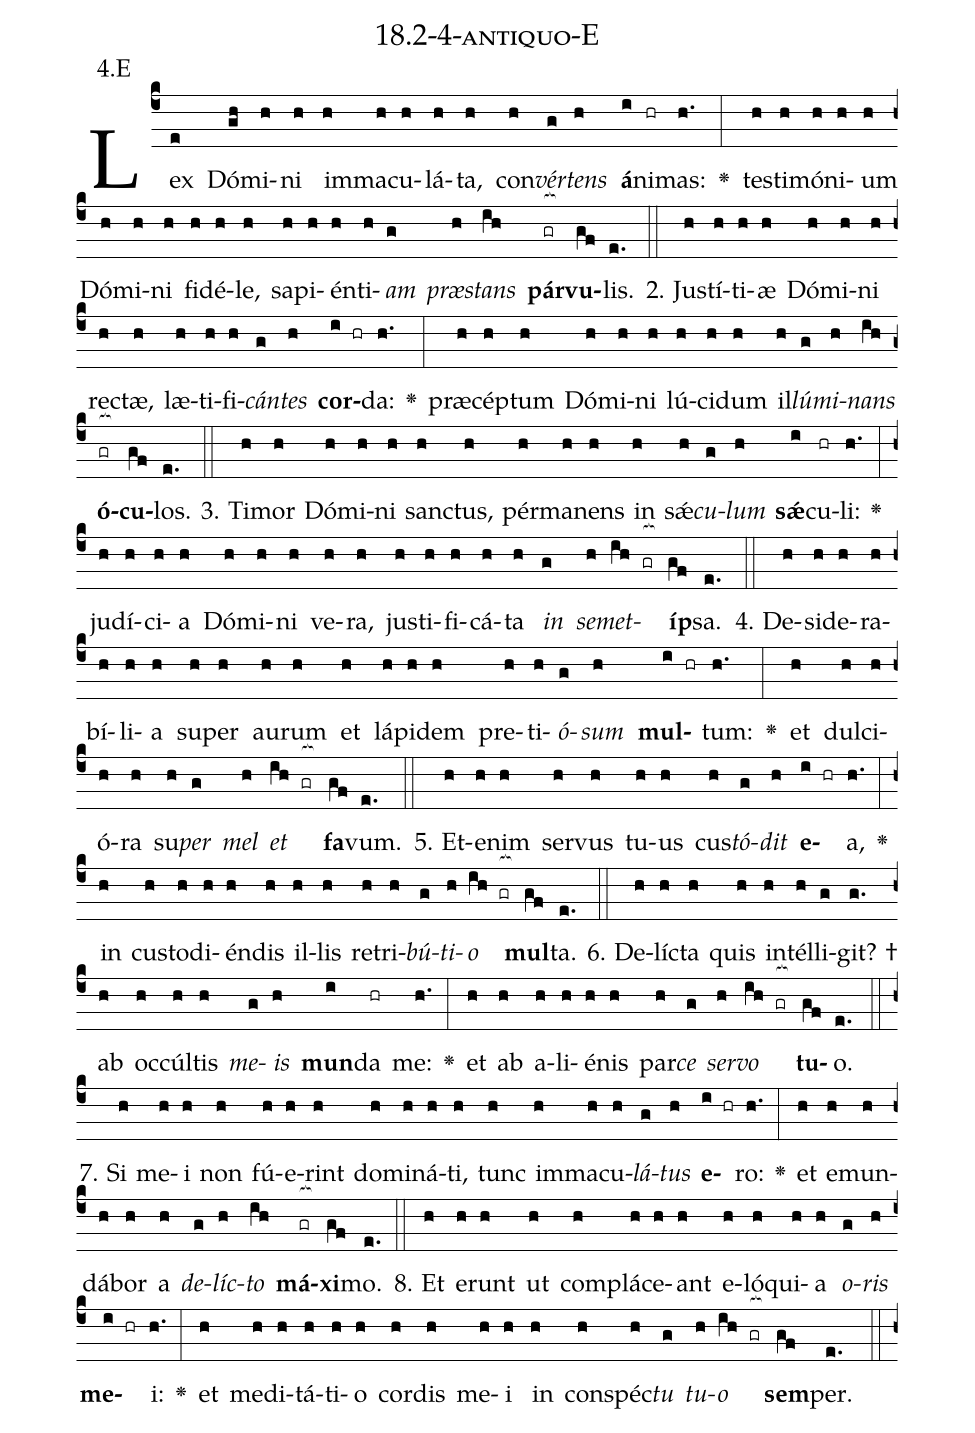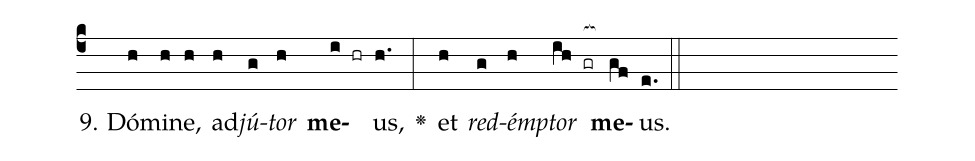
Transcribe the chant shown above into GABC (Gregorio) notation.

name: 18.2-4-antiquo-E;
annotation: 4.E;
%%
(c4)Lex(e) Dó(gh)mi(h)ni(h) im(h)ma(h)cu(h)lá(h)ta,(h) con(h)<i>vér</i>(g)<i>tens</i>(h) <b>á</b>(i)ni(hr)mas:(h.) <v>\greheightstar</v>(:) tes(h)ti(h)mó(h)ni(h)um(h) Dó(h)mi(h)ni(h) fi(h)dé(h)le,(h) sa(h)pi(h)én(h)ti(h)<i>am</i>(g) <i>præ</i>(h)<i>stans</i>(ih) <b>pár</b>(gr[ocb:1{])<b>vu</b>(gf[ocb:0}])lis.(e.) (::)
2. Jus(h)tí(h)ti(h)æ(h) Dó(h)mi(h)ni(h) rec(h)tæ,(h) læ(h)ti(h)fi(h)<i>cán</i>(g)<i>tes</i>(h) <b>cor</b>(i hr)da:(h.) <v>\greheightstar</v>(:) præ(h)cép(h)tum(h) Dó(h)mi(h)ni(h) lú(h)ci(h)dum(h) il(h)<i>lú</i>(g)<i>mi</i>(h)<i>nans</i>(ih) <b>ó</b>(gr[ocb:1{])<b>cu</b>(gf[ocb:0}])los.(e.) (::)
3. Ti(h)mor(h) Dó(h)mi(h)ni(h) sanc(h)tus,(h) pér(h)ma(h)nens(h) in(h) sǽ(h)<i>cu</i>(g)<i>lum</i>(h) <b>sǽ</b>(i)cu(hr)li:(h.) <v>\greheightstar</v>(:) ju(h)dí(h)ci(h)a(h) Dó(h)mi(h)ni(h) ve(h)ra,(h) jus(h)ti(h)fi(h)cá(h)ta(h) <i>in</i>(g) <i>se</i>(h)<i>met</i>(ih gr[ocb:1{])<b>íp</b>(gf[ocb:0}])sa.(e.) (::)
4. De(h)si(h)de(h)ra(h)bí(h)li(h)a(h) su(h)per(h) au(h)rum(h) et(h) lá(h)pi(h)dem(h) pre(h)ti(h)<i>ó</i>(g)<i>sum</i>(h) <b>mul</b>(i hr)tum:(h.) <v>\greheightstar</v>(:) et(h) dul(h)ci(h)ó(h)ra(h) su(h)<i>per</i>(g) <i>mel</i>(h) <i>et</i>(ih gr[ocb:1{]) <b>fa</b>(gf[ocb:0}])vum.(e.) (::)
5. Et(h)e(h)nim(h) ser(h)vus(h) tu(h)us(h) cus(h)<i>tó</i>(g)<i>dit</i>(h) <b>e</b>(i hr)a,(h.) <v>\greheightstar</v>(:) in(h) cus(h)to(h)di(h)én(h)dis(h) il(h)lis(h) re(h)tri(h)<i>bú</i>(g)<i>ti</i>(h)<i>o</i>(ih gr[ocb:1{]) <b>mul</b>(gf[ocb:0}])ta.(e.) (::)
6. De(h)líc(h)ta(h) quis(h) in(h)tél(h)li(g)git? †(g.) ab(h) oc(h)cúl(h)tis(h) <i>me</i>(g)<i>is</i>(h) <b>mun</b>(i)da(hr) me:(h.) <v>\greheightstar</v>(:) et(h) ab(h) a(h)li(h)é(h)nis(h) par(h)<i>ce</i>(g) <i>ser</i>(h)<i>vo</i>(ih gr[ocb:1{]) <b>tu</b>(gf[ocb:0}])o.(e.) (::)
7. Si(h) me(h)i(h) non(h) fú(h)e(h)rint(h) do(h)mi(h)ná(h)ti,(h) tunc(h) im(h)ma(h)cu(h)<i>lá</i>(g)<i>tus</i>(h) <b>e</b>(i hr)ro:(h.) <v>\greheightstar</v>(:) et(h) e(h)mun(h)dá(h)bor(h) a(h) <i>de</i>(g)<i>líc</i>(h)<i>to</i>(ih) <b>má</b>(gr[ocb:1{])<b>xi</b>(gf[ocb:0}])mo.(e.) (::)
8. Et(h) e(h)runt(h) ut(h) com(h)plá(h)ce(h)ant(h) e(h)ló(h)qui(h)a(h) <i>o</i>(g)<i>ris</i>(h) <b>me</b>(i hr)i:(h.) <v>\greheightstar</v>(:) et(h) me(h)di(h)tá(h)ti(h)o(h) cor(h)dis(h) me(h)i(h) in(h) con(h)spéc(h)<i>tu</i>(g) <i>tu</i>(h)<i>o</i>(ih gr[ocb:1{]) <b>sem</b>(gf[ocb:0}])per.(e.) (::)
9. Dó(h)mi(h)ne,(h) ad(h)<i>jú</i>(g)<i>tor</i>(h) <b>me</b>(i hr)us,(h.) <v>\greheightstar</v>(:) et(h) <i>red</i>(g)<i>émp</i>(h)<i>tor</i>(ih gr[ocb:1{]) <b>me</b>(gf[ocb:0}])us.(e.) (::)
